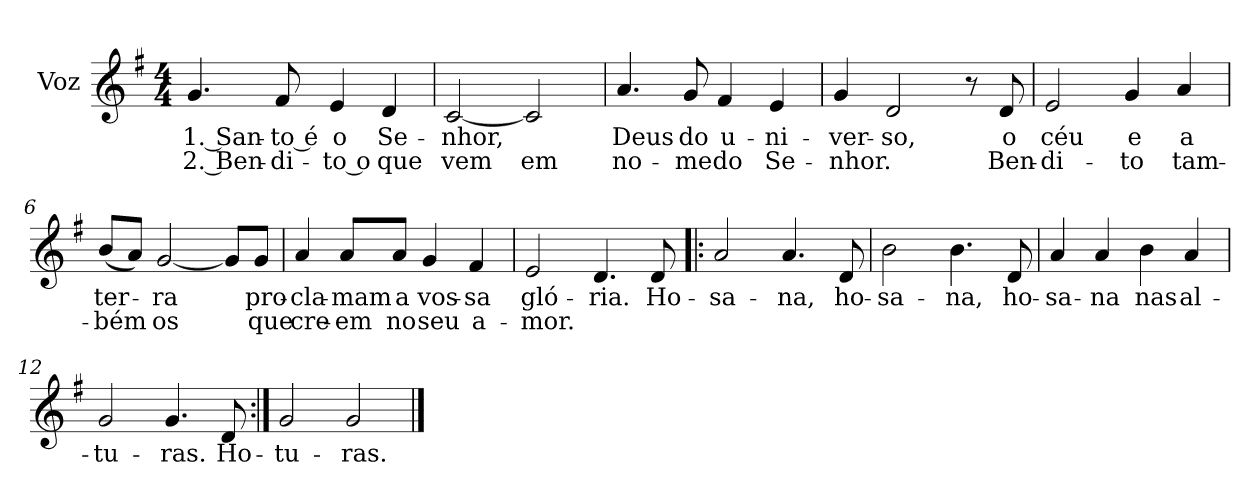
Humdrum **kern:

**kern	**text	**text
*part1	*part1	*part1
*staff1	*staff1	*staff1
*I"Voz	*	*
*I'Vo.	*	*
*clefG2	*	*
*k[f#]	*	*
*M4/4	*	*
*MM92	*	*
=1	=1	=1
!	!LO:LY:b	!LO:LY:b
4.g/	1. San-	2. Ben-
!	!LO:LY:b	!LO:LY:b
8f#/	-to é	-di-
!	!LO:LY:b	!LO:LY:b
4e/	o	-to o
!	!LO:LY:b	!LO:LY:b
4d/	Se-	que
=2	=2	=2
!	!LO:LY:b	!LO:LY:b
[2c/	-nhor,	vem
!	!	!LO:LY:b
2c/]	.	em
=3	=3	=3
!	!LO:LY:b	!LO:LY:b
4.a/	Deus	no-
!	!LO:LY:b	!LO:LY:b
8g/	do	-me
!	!LO:LY:b	!LO:LY:b
4f#/	u-	do
!	!LO:LY:b	!LO:LY:b
4e/	-ni-	Se-
=4	=4	=4
!	!LO:LY:b	!LO:LY:b
4g/	-ver-	-nhor.
!	!LO:LY:b	!
2d/	-so,	.
8r	.	.
!	!LO:LY:b	!LO:LY:b
8d/	o	Ben-
!!LO:LB:g=z
=5	=5	=5
!	!LO:LY:b	!LO:LY:b
2e/	céu	-di-
!	!LO:LY:b	!LO:LY:b
4g/	e	-to
!	!LO:LY:b	!LO:LY:b
4a/	a	tam-
=6	=6	=6
!	!LO:LY:b	!LO:LY:b
(<8b/L	ter-	-bém
8a/J)	.	.
!	!LO:LY:b	!LO:LY:b
[2g/	-ra	os
8g/L]	.	.
!	!LO:LY:b	!LO:LY:b
8g/J	pro-	que
=7	=7	=7
!	!LO:LY:b	!LO:LY:b
4a/	-cla-	cre-
!	!LO:LY:b	!LO:LY:b
8a/L	-mam	-em
!	!LO:LY:b	!LO:LY:b
8a/J	a	no
!	!LO:LY:b	!LO:LY:b
4g/	vos-	seu
!	!LO:LY:b	!LO:LY:b
4f#/	-sa	a-
=8	=8	=8
!	!LO:LY:b	!LO:LY:b
2e/	gló-	-mor.
!	!LO:LY:b	!
4.d/	-ria.	.
!	!LO:LY:b	!
8d/	Ho-	.
!!LO:LB:g=z
=9!|:	=9!|:	=9!|:
!	!LO:LY:b	!
2a/	-sa-	.
!	!LO:LY:b	!
4.a/	-na,	.
!	!LO:LY:b	!
8d/	ho-	.
=10	=10	=10
!	!LO:LY:b	!
2b\	-sa-	.
!	!LO:LY:b	!
4.b\	-na,	.
!	!LO:LY:b	!
8d/	ho-	.
=11	=11	=11
!	!LO:LY:b	!
4a/	-sa-	.
!	!LO:LY:b	!
4a/	-na	.
!	!LO:LY:b	!
4b\	nas	.
!	!LO:LY:b	!
4a/	al-	.
=12	=12	=12
!	!LO:LY:b	!
2g/	-tu-	.
!	!LO:LY:b	!
4.g/	-ras.	.
!	!LO:LY:b	!
8d/	Ho-	.
=13:|!	=13:|!	=13:|!
!	!LO:LY:b	!
2g/	-tu-	.
!	!LO:LY:b	!
2g/	-ras.	.
==	==	==
*-	*-	*-
